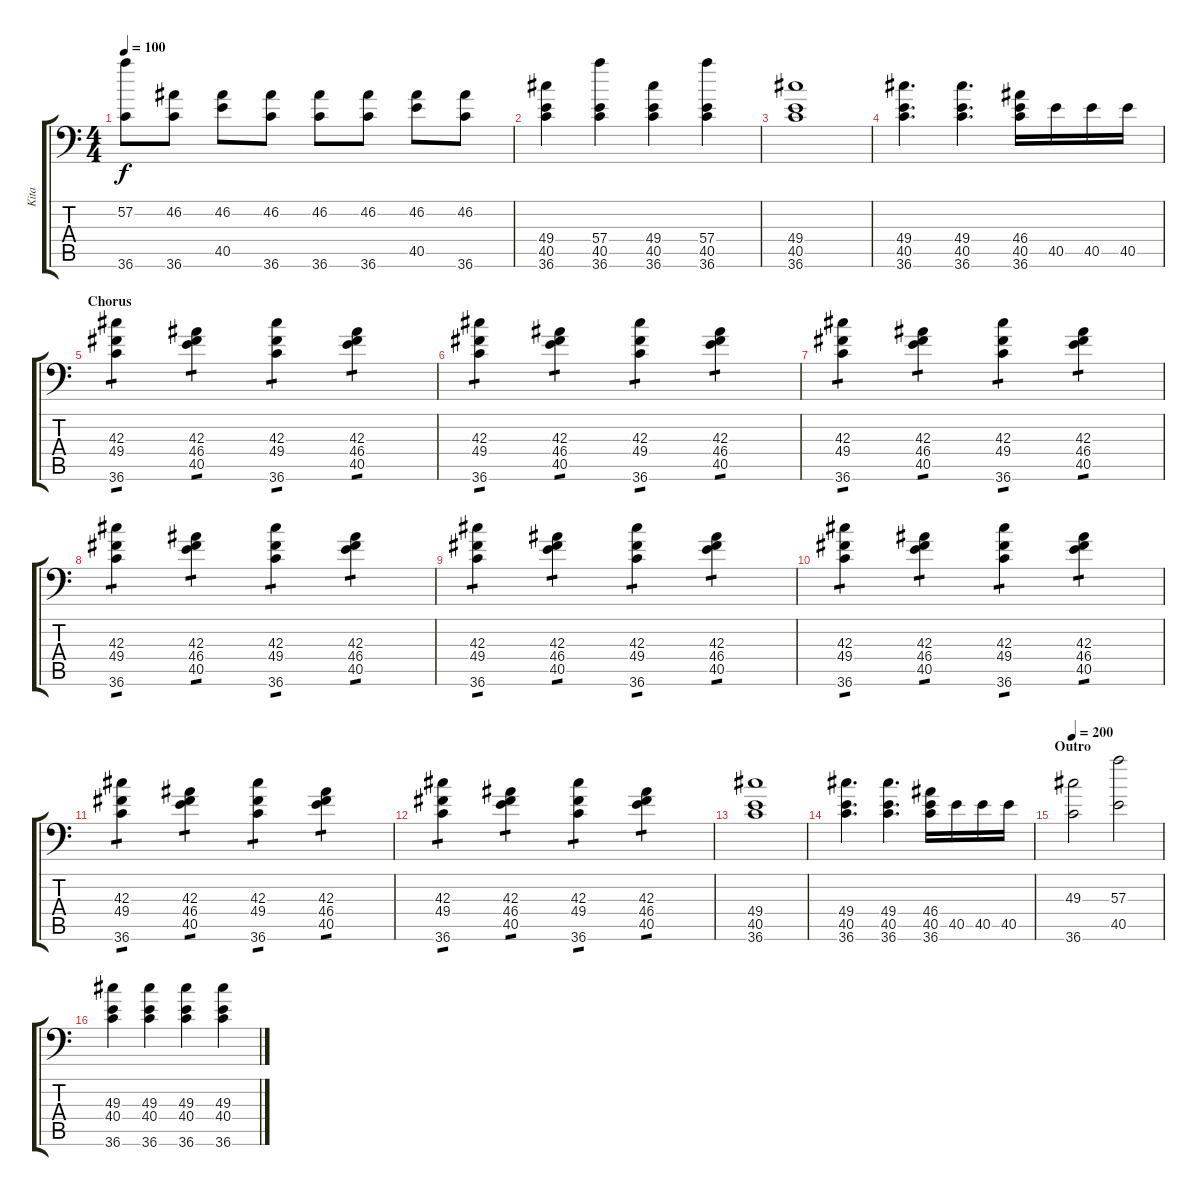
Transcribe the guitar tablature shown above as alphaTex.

\track ("Kita" "Kita") {instrument acousticgrandpiano}
\staff {score tabs}
\tuning (C-1 C-1 C-1 C-1 C-1 C-1) {hide}
\ts (4 4)
\tempo 100
\clef f4
\ks c
(57.2 36.6).8{dy f} (46.2 36.6).8 (46.2 40.5).8 (46.2 36.6).8 (46.2 36.6).8 (46.2 36.6).8 (46.2 40.5).8 (46.2 36.6).8 |
(49.4 40.5 36.6).4 (57.4 40.5 36.6).4 (49.4 40.5 36.6).4 (57.4 40.5 36.6).4 |
(49.4 40.5 36.6).1 |
(49.4 40.5 36.6).4{d} (49.4 40.5 36.6).4{d} (46.4 40.5 36.6).16 40.5.16 40.5.16 40.5.16 |
\section ("" "Chorus")
(42.3 49.4 36.6).4{tp 1} (42.3 46.4 40.5).4{tp 1} (42.3 49.4 36.6).4{tp 1} (42.3 46.4 40.5).4{tp 1} |
(42.3 49.4 36.6).4{tp 1} (42.3 46.4 40.5).4{tp 1} (42.3 49.4 36.6).4{tp 1} (42.3 46.4 40.5).4{tp 1} |
(42.3 49.4 36.6).4{tp 1} (42.3 46.4 40.5).4{tp 1} (42.3 49.4 36.6).4{tp 1} (42.3 46.4 40.5).4{tp 1} |
(42.3 49.4 36.6).4{tp 1} (42.3 46.4 40.5).4{tp 1} (42.3 49.4 36.6).4{tp 1} (42.3 46.4 40.5).4{tp 1} |
(42.3 49.4 36.6).4{tp 1} (42.3 46.4 40.5).4{tp 1} (42.3 49.4 36.6).4{tp 1} (42.3 46.4 40.5).4{tp 1} |
(42.3 49.4 36.6).4{tp 1} (42.3 46.4 40.5).4{tp 1} (42.3 49.4 36.6).4{tp 1} (42.3 46.4 40.5).4{tp 1} |
(42.3 49.4 36.6).4{tp 1} (42.3 46.4 40.5).4{tp 1} (42.3 49.4 36.6).4{tp 1} (42.3 46.4 40.5).4{tp 1} |
(42.3 49.4 36.6).4{tp 1} (42.3 46.4 40.5).4{tp 1} (42.3 49.4 36.6).4{tp 1} (42.3 46.4 40.5).4{tp 1} |
(49.4 40.5 36.6).1 |
(49.4 40.5 36.6).4{d} (49.4 40.5 36.6).4{d} (46.4 40.5 36.6).16 40.5.16 40.5.16 40.5.16 |
\section ("" "Outro")
\tempo 200
(49.3 36.6).2 (57.3 40.5).2 |
(49.3 40.4 36.6).4 (49.3 40.4 36.6).4 (49.3 40.4 36.6).4 (49.3 40.4 36.6).4
